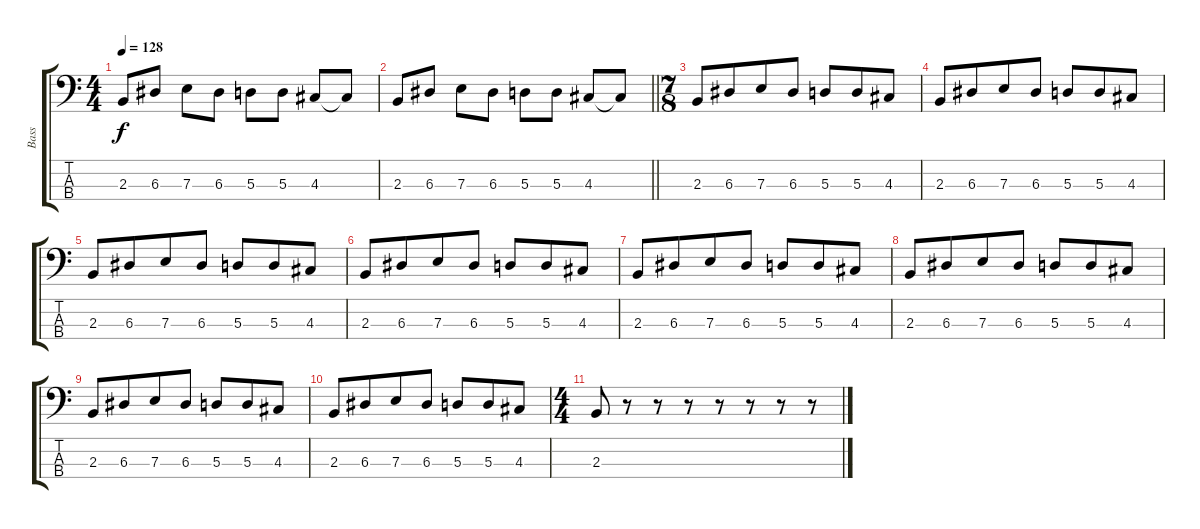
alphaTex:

\track ("Bass" "Bass") {instrument electricbassfinger}
\staff {score tabs}
\tuning (G2 D2 A1 E1) {hide}
\ts (4 4)
\tempo 128
\clef f4
\ks c
2.3.8{dy f} 6.3.8 7.3.8 6.3.8 5.3.8 5.3.8 4.3.8 4.3{t}.8 |
\barLineRight lightlight
2.3.8 6.3.8 7.3.8 6.3.8 5.3.8 5.3.8 4.3.8 4.3{t}.8 |
\ts (7 8)
2.3.8 6.3.8 7.3.8 6.3.8 5.3.8 5.3.8 4.3.8 |
2.3.8 6.3.8 7.3.8 6.3.8 5.3.8 5.3.8 4.3.8 |
2.3.8 6.3.8 7.3.8 6.3.8 5.3.8 5.3.8 4.3.8 |
2.3.8 6.3.8 7.3.8 6.3.8 5.3.8 5.3.8 4.3.8 |
2.3.8 6.3.8 7.3.8 6.3.8 5.3.8 5.3.8 4.3.8 |
2.3.8 6.3.8 7.3.8 6.3.8 5.3.8 5.3.8 4.3.8 |
2.3.8 6.3.8 7.3.8 6.3.8 5.3.8 5.3.8 4.3.8 |
2.3.8 6.3.8 7.3.8 6.3.8 5.3.8 5.3.8 4.3.8 |
\ts (4 4)
2.3.8 r.8 r.8 r.8 r.8 r.8 r.8 r.8
